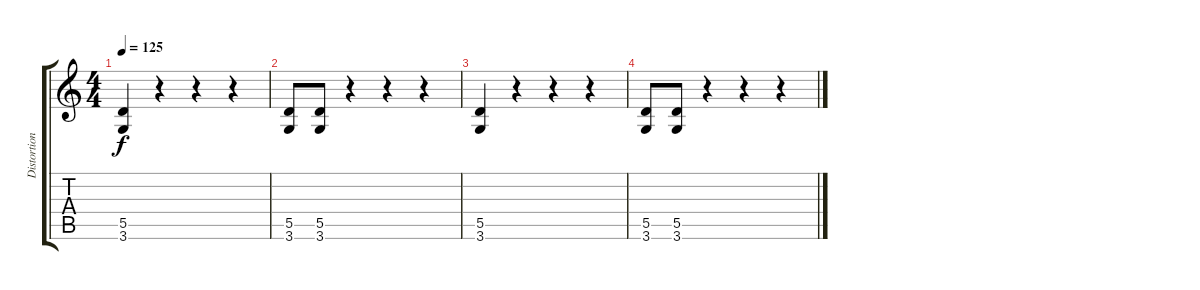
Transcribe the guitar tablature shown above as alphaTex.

\track ("Distortion Guitar 2" "Distortion") {instrument distortionguitar}
\staff {score tabs}
\tuning (E4 B3 G3 D3 A2 E2) {hide}
\ts (4 4)
\tempo 125
\clef g2
\ks c
(5.5 3.6).4{dy f} r.4 r.4 r.4 |
(5.5 3.6).8 (5.5 3.6).8 r.4 r.4 r.4 |
(5.5 3.6).4 r.4 r.4 r.4 |
(5.5 3.6).8 (5.5 3.6).8 r.4 r.4 r.4
